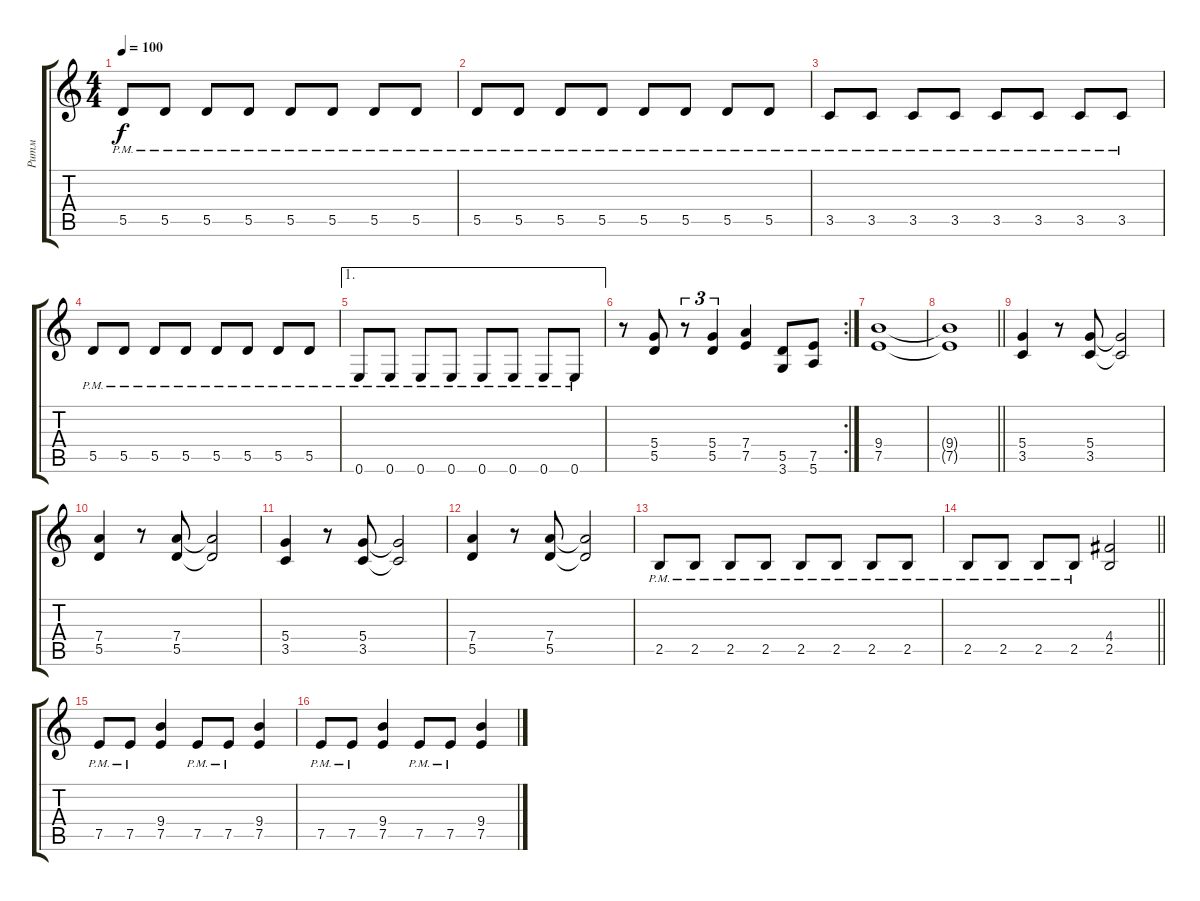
\track ("Ритм" "Ритм") {instrument distortionguitar}
\staff {score tabs}
\tuning (E4 B3 G3 D3 A2 E2) {hide}
\ts (4 4)
\tempo 100
\clef g2
\ks c
5.5{pm}.8{dy f} 5.5{pm}.8 5.5{pm}.8 5.5{pm}.8 5.5{pm}.8 5.5{pm}.8 5.5{pm}.8 5.5{pm}.8 |
5.5{pm}.8 5.5{pm}.8 5.5{pm}.8 5.5{pm}.8 5.5{pm}.8 5.5{pm}.8 5.5{pm}.8 5.5{pm}.8 |
3.5{pm}.8 3.5{pm}.8 3.5{pm}.8 3.5{pm}.8 3.5{pm}.8 3.5{pm}.8 3.5{pm}.8 3.5{pm}.8 |
5.5{pm}.8 5.5{pm}.8 5.5{pm}.8 5.5{pm}.8 5.5{pm}.8 5.5{pm}.8 5.5{pm}.8 5.5{pm}.8 |
\ae 1
0.6{pm}.8 0.6{pm}.8 0.6{pm}.8 0.6{pm}.8 0.6{pm}.8 0.6{pm}.8 0.6{pm}.8 0.6{pm}.8 |
\rc 2
r.8 (5.4 5.5).8 r.8{tu (3 2)} (5.4 5.5).4{tu (3 2)} (7.4 7.5).4 (5.5 3.6).8 (7.5 5.6).8 |
(9.4 7.5).1{instrument distortionguitar} |
\barLineRight lightlight
(9.4{t} 7.5{t}).1 |
(5.4 3.5).4{instrument overdrivenguitar} r.8 (5.4 3.5).8 (5.4{t} 3.5{t}).2 |
(7.4 5.5).4 r.8 (7.4 5.5).8 (7.4{t} 5.5{t}).2 |
(5.4 3.5).4{instrument overdrivenguitar} r.8 (5.4 3.5).8 (5.4{t} 3.5{t}).2 |
(7.4 5.5).4 r.8 (7.4 5.5).8 (7.4{t} 5.5{t}).2 |
2.5{pm}.8 2.5{pm}.8 2.5{pm}.8 2.5{pm}.8 2.5{pm}.8 2.5{pm}.8 2.5{pm}.8 2.5{pm}.8 |
\barLineRight lightlight
2.5{pm}.8 2.5{pm}.8 2.5{pm}.8 2.5{pm}.8 (4.4 2.5).2 |
7.5{pm}.8 7.5{pm}.8 (9.4 7.5).4 7.5{pm}.8 7.5{pm}.8 (9.4 7.5).4 |
7.5{pm}.8 7.5{pm}.8 (9.4 7.5).4 7.5{pm}.8 7.5{pm}.8 (9.4 7.5).4
